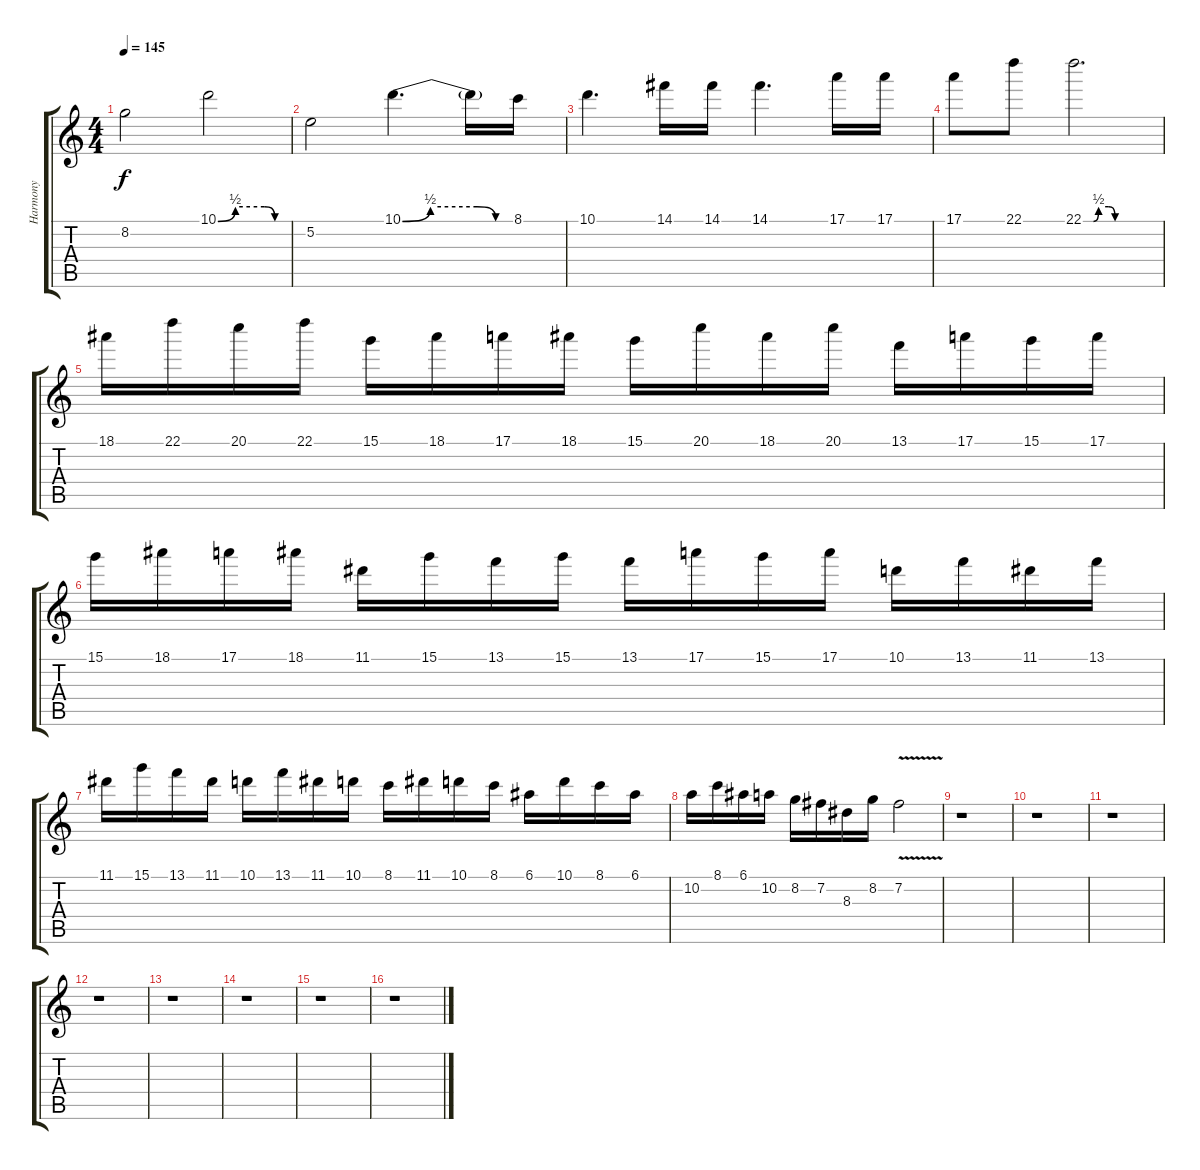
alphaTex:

\track ("Harmony" "Harmony") {instrument distortionguitar}
\staff {score tabs}
\tuning (E4 B3 G3 D3 A2 E2) {hide}
\ts (4 4)
\tempo 145
\clef g2
\ks c
8.2.2{dy f} 10.1{be (custom 0 0 15 2 40 2 49 0 60 0)}.2 |
5.2.2 10.1{be (custom 0 0 15 2 40 2 50 0 60 0)}.4{d} 10.1{t}.16 8.1.16 |
10.1.4{d} 14.1.16 14.1.16 14.1.4{d} 17.1.16 17.1.16 |
17.1.8 22.1.8 22.1{be (custom 0 0 8 0 12 2 20 2 25 0 30 0 60 0)}.2{d} |
18.1.16 22.1.16 20.1.16 22.1.16 15.1.16 18.1.16 17.1.16 18.1.16 15.1.16 20.1.16 18.1.16 20.1.16 13.1.16 17.1.16 15.1.16 17.1.16 |
15.1.16 18.1.16 17.1.16 18.1.16 11.1.16 15.1.16 13.1.16 15.1.16 13.1.16 17.1.16 15.1.16 17.1.16 10.1.16 13.1.16 11.1.16 13.1.16 |
11.1.16 15.1.16 13.1.16 11.1.16 10.1.16 13.1.16 11.1.16 10.1.16 8.1.16 11.1.16 10.1.16 8.1.16 6.1.16 10.1.16 8.1.16 6.1.16 |
10.2.16 8.1.16 6.1.16 10.2.16 8.2.16 7.2.16 8.3.16 8.2.16 7.2{v}.2 |
r.1 |
r.1 |
r.1 |
r.1 |
r.1 |
r.1 |
r.1 |
r.1
